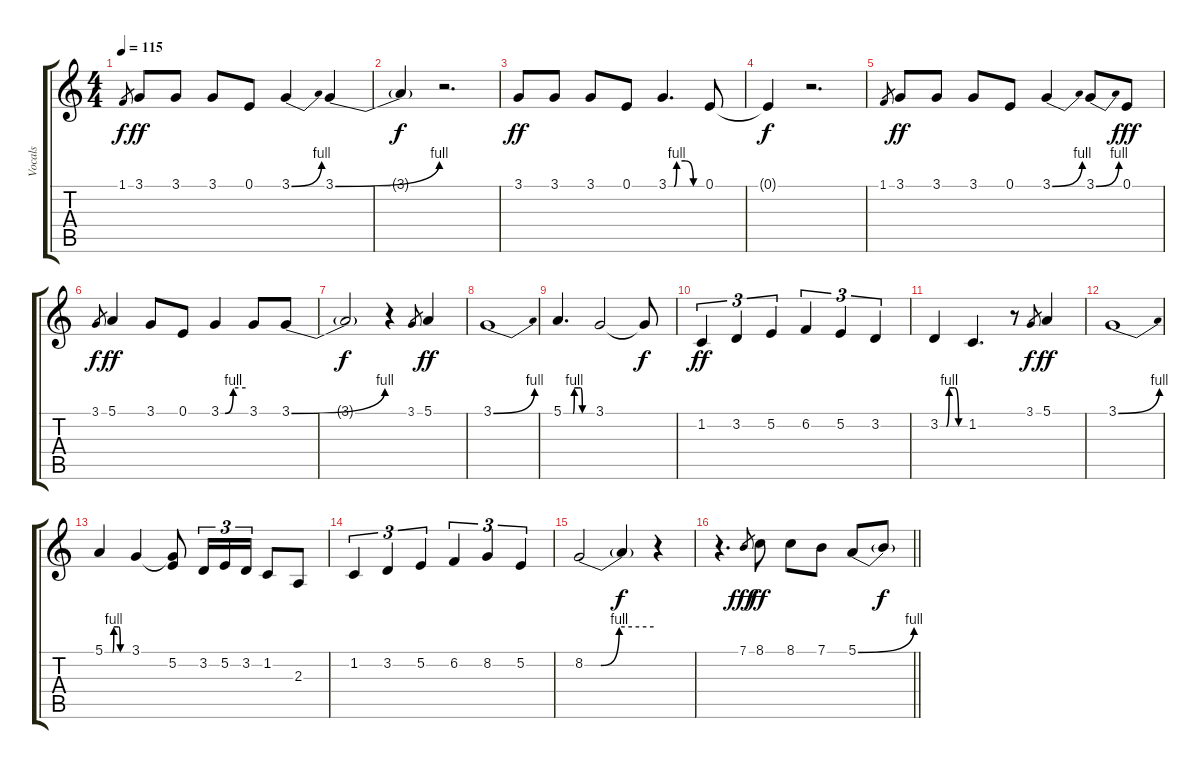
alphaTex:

\track ("Vocals" "Vocals") {instrument lead2sawtooth}
\staff {score tabs}
\tuning (E4 B3 G3 D3 A2 E2) {hide}
\ts (4 4)
\tempo 115
\clef g2
\ks c
1.1.8{gr dy f} 3.1.8{dy ff} 3.1.8 3.1.8 0.1.8 3.1{be (bend 0 0 60 4)}.4 3.1{be (bend 0 0 60 4)}.4 |
3.1{t}.4{dy f} r.2{d} |
3.1.8{dy ff} 3.1.8 3.1.8 0.1.8 3.1{be (custom 0 0 10 0 15 4 30 4 45 0 60 0)}.4{d} 0.1.8 |
0.1{t}.4{dy f} r.2{d} |
1.1.8{gr} 3.1.8{dy ff} 3.1.8 3.1.8 0.1.8 3.1{be (bend 0 0 60 4)}.4 3.1{be (bend 0 0 60 4)}.8 0.1.8{dy fff} |
3.1.8{gr dy f} 5.1.4{dy ff} 3.1.8 0.1.8 3.1{be (custom 0 0 10 0 30 4 60 4)}.4 3.1.8 3.1{be (bend 0 0 60 4)}.8 |
3.1{t}.2{dy f} r.4 3.1.8{gr} 5.1.4{dy ff} |
3.1{be (bend 0 0 60 4)}.1 |
5.1{be (custom 0 0 11 0 20 0 23 4 31 4 36 4 40 0 45 0 60 0)}.4{d} 3.1.2 3.1{t}.8{dy f} |
1.2.4{tu (3 2) dy ff} 3.2.4{tu (3 2)} 5.2.4{tu (3 2)} 6.2.4{tu (3 2)} 5.2.4{tu (3 2)} 3.2.4{tu (3 2)} |
3.2{be (custom 0 0 10 0 15 0 22 4 35 4 45 0 60 0)}.4 1.2.4{d} r.8 3.1.8{gr dy f} 5.1.4{dy ff} |
3.1{be (bend 0 0 60 4)}.1 |
5.1{be (custom 0 0 11 0 20 0 23 4 31 4 36 4 40 0 45 0 60 0)}.4 3.1.4 (3.1{t} 5.2).8 3.2.16{tu (3 2)} 5.2.16{tu (3 2)} 3.2.16{tu (3 2)} 1.2.8 2.3.8 |
1.2.4{tu (3 2)} 3.2.4{tu (3 2)} 5.2.4{tu (3 2)} 6.2.4{tu (3 2)} 8.2.4{tu (3 2)} 5.2.4{tu (3 2)} |
8.2{be (custom 0 0 14 0 30 4 60 4)}.2 8.2{t}.4{dy f} r.4 |
\barLineRight lightlight
r.4{d} 7.1.8{gr dy fff} 8.1.8{dy ff} 8.1.8 7.1.8 5.1{be (bend 0 0 60 4)}.8 5.1{t}.8{dy f}
